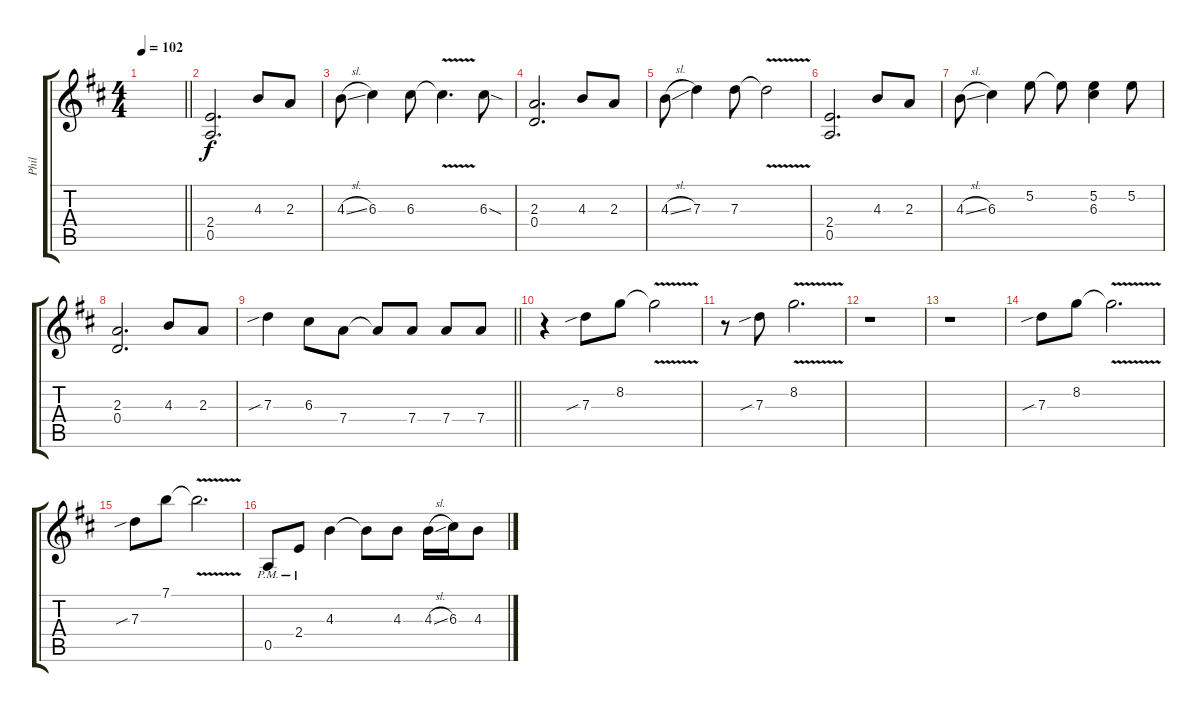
\track ("Phil" "Phil") {instrument distortionguitar}
\staff {score tabs}
\tuning (E4 B3 G3 D3 A2 E2) {hide}
\ts (4 4)
\tempo 102
\clef g2
\barLineRight lightlight
\ks d
|
(2.4 0.5).2{d} 4.3.8 2.3.8 |
4.3{sl}.8 6.3.4 6.3.8 6.3{v t}.4{d} 6.3{sod}.8 |
(2.3 0.4).2{d} 4.3.8 2.3.8 |
4.3{sl}.8 7.3.4 7.3.8 7.3{v t}.2 |
(2.4 0.5).2{d} 4.3.8 2.3.8 |
4.3{sl}.8 6.3.4 5.2.8 5.2{t}.8 (5.2 6.3).4 5.2.8 |
(2.3 0.4).2{d} 4.3.8 2.3.8 |
\barLineRight lightlight
7.3{sib}.4 6.3.8 7.4.8 7.4{t}.8 7.4.8 7.4.8 7.4.8 |
r.4 7.3{sib}.8 8.2.8 8.2{v t}.2 |
r.8 7.3{sib}.8 8.2{v}.2{d} |
r.1 |
r.1 |
7.3{sib}.8 8.2.8 8.2{v t}.2{d} |
7.3{sib}.8 7.1.8 7.1{v t}.2{d} |
0.5{pm}.8 2.4{pm}.8 4.3.4 4.3{t}.8 4.3.8 4.3{sl}.16 6.3.16 4.3.8
